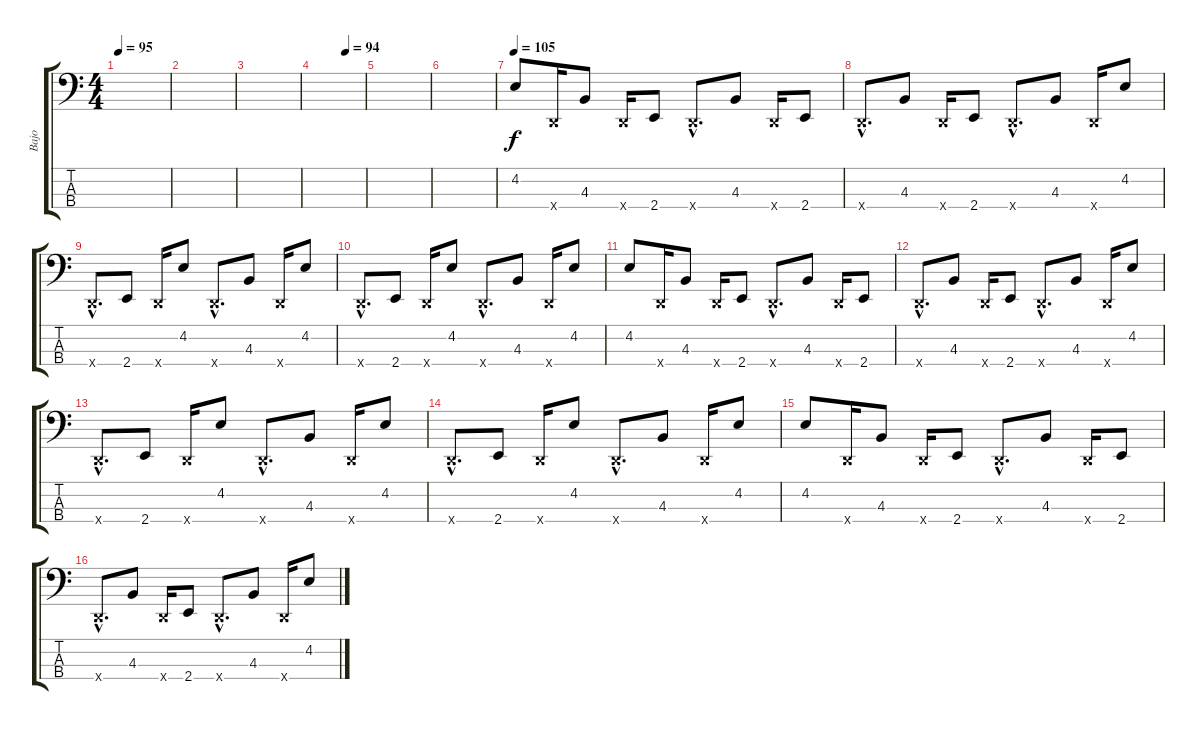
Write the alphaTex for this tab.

\track ("Bajo" "Bajo") {instrument electricbasspick}
\staff {score tabs}
\tuning (F2 C2 G1 D1) {hide}
\ts (4 4)
\tempo 95
\clef f4
\ks c
|
|
|
\tempo (94 0.625)
|
|
|
\tempo 105
4.2.8 0.4{x}.16 4.3.8 0.4{x}.16 2.4.8 0.4{hac x}.8{d} 4.3.8 0.4{x}.16 2.4.8 |
0.4{hac x}.8{d} 4.3.8 0.4{x}.16 2.4.8 0.4{hac x}.8{d} 4.3.8 0.4{x}.16 4.2.8 |
0.4{hac x}.8{d} 2.4.8 0.4{x}.16 4.2.8 0.4{hac x}.8{d} 4.3.8 0.4{x}.16 4.2.8 |
0.4{hac x}.8{d} 2.4.8 0.4{x}.16 4.2.8 0.4{hac x}.8{d} 4.3.8 0.4{x}.16 4.2.8 |
4.2.8 0.4{x}.16 4.3.8 0.4{x}.16 2.4.8 0.4{hac x}.8{d} 4.3.8 0.4{x}.16 2.4.8 |
0.4{hac x}.8{d} 4.3.8 0.4{x}.16 2.4.8 0.4{hac x}.8{d} 4.3.8 0.4{x}.16 4.2.8 |
0.4{hac x}.8{d} 2.4.8 0.4{x}.16 4.2.8 0.4{hac x}.8{d} 4.3.8 0.4{x}.16 4.2.8 |
0.4{hac x}.8{d} 2.4.8 0.4{x}.16 4.2.8 0.4{hac x}.8{d} 4.3.8 0.4{x}.16 4.2.8 |
4.2.8 0.4{x}.16 4.3.8 0.4{x}.16 2.4.8 0.4{hac x}.8{d} 4.3.8 0.4{x}.16 2.4.8 |
0.4{hac x}.8{d} 4.3.8 0.4{x}.16 2.4.8 0.4{hac x}.8{d} 4.3.8 0.4{x}.16 4.2.8
